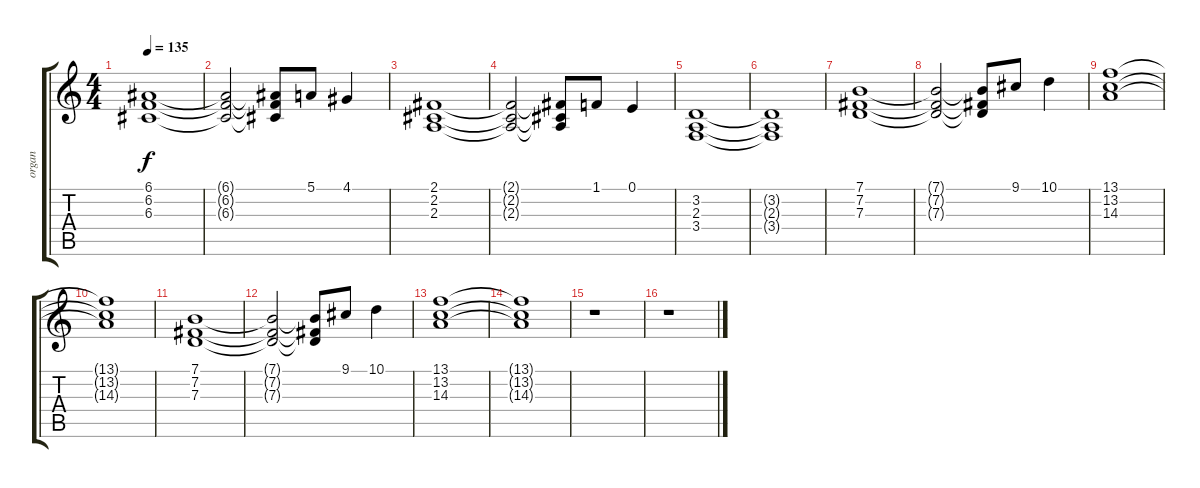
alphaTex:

\track ("organ" "organ") {instrument churchorgan}
\staff {score tabs}
\tuning (E4 B3 G3 D3 A2 E2) {hide}
\ts (4 4)
\tempo 135
\clef g2
\ks c
(6.1 6.2 6.3).1{dy f} |
(6.1{t} 6.2{t} 6.3{t}).2 (6.1{t} 6.2{t} 6.3{t}).8 5.1.8 4.1.4 |
(2.1 2.2 2.3).1 |
(2.1{t} 2.2{t} 2.3{t}).2 (2.1{t} 2.2{t} 2.3{t}).8 1.1.8 0.1.4 |
(3.2 2.3 3.4).1 |
(3.2{t} 2.3{t} 3.4{t}).1 |
(7.1 7.2 7.3).1 |
(7.1{t} 7.2{t} 7.3{t}).2 (7.1{t} 7.2{t} 7.3{t}).8 9.1.8 10.1.4 |
(13.1 13.2 14.3).1 |
(13.1{t} 13.2{t} 14.3{t}).1 |
(7.1 7.2 7.3).1 |
(7.1{t} 7.2{t} 7.3{t}).2 (7.1{t} 7.2{t} 7.3{t}).8 9.1.8 10.1.4 |
(13.1 13.2 14.3).1 |
(13.1{t} 13.2{t} 14.3{t}).1 |
r.1 |
r.1
